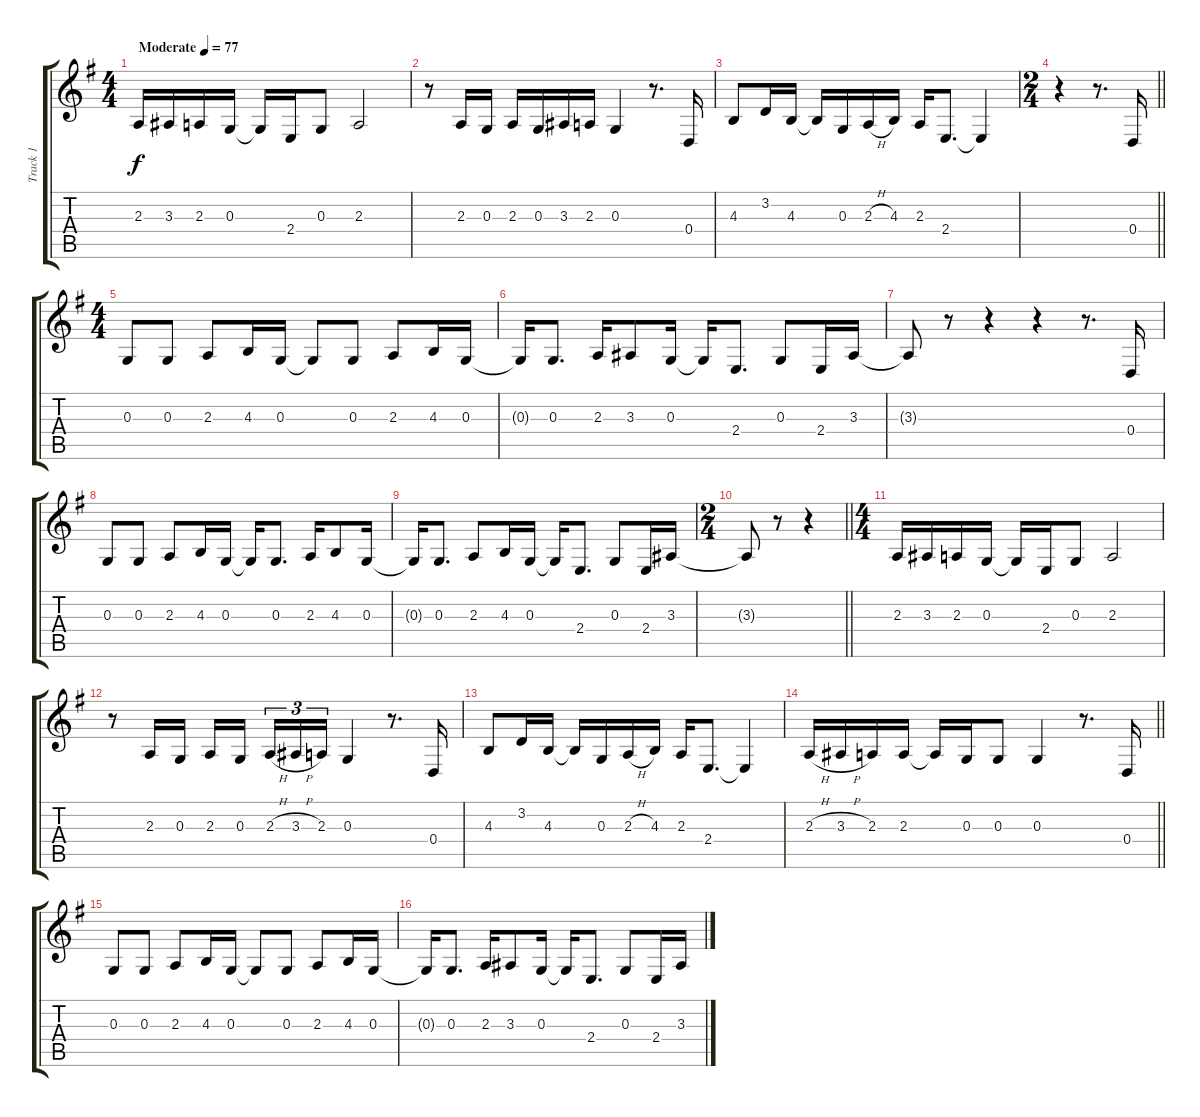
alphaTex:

\track ("Track 1" "Track 1") {instrument tenorsax}
\staff {score tabs}
\tuning (E4 B3 G3 D3 A2 E2) {hide}
\ts (4 4)
\tempo (77 "Moderate")
\clef g2
\ks g
2.3.16{dy f instrument tenorsax} 3.3.16 2.3.16 0.3.16 0.3{t}.16 2.4.16 0.3.8 2.3.2 |
r.8 2.3.16 0.3.16 2.3.16 0.3.16 3.3.16 2.3.16 0.3.4 r.8{d} 0.4.16 |
4.3.8 3.2.16 4.3.16 4.3{t}.16 0.3.16 2.3{h}.16 4.3.16 2.3.16 2.4.8{d} 2.4{t}.4 |
\ts (2 4)
\barLineRight lightlight
r.4 r.8{d} 0.4.16 |
\ts (4 4)
0.3.8 0.3.8 2.3.8 4.3.16 0.3.16 0.3{t}.8 0.3.8 2.3.8 4.3.16 0.3.16 |
0.3{t}.16 0.3.8{d} 2.3.16 3.3.8 0.3.16 0.3{t}.16 2.4.8{d} 0.3.8 2.4.16 3.3.16 |
3.3{t}.8 r.8 r.4 r.4 r.8{d} 0.4.16 |
0.3.8 0.3.8 2.3.8 4.3.16 0.3.16 0.3{t}.16 0.3.8{d} 2.3.16 4.3.8 0.3.16 |
0.3{t}.16 0.3.8{d} 2.3.8 4.3.16 0.3.16 0.3{t}.16 2.4.8{d} 0.3.8 2.4.16 3.3.16 |
\ts (2 4)
\barLineRight lightlight
3.3{t}.8 r.8 r.4 |
\ts (4 4)
2.3.16 3.3.16 2.3.16 0.3.16 0.3{t}.16 2.4.16 0.3.8 2.3.2 |
r.8 2.3.16 0.3.16 2.3.16 0.3.16{beam splitsecondary} 2.3{h}.16{tu (3 2)} 3.3{h}.16{tu (3 2)} 2.3.16{tu (3 2)} 0.3.4 r.8{d} 0.4.16 |
4.3.8 3.2.16 4.3.16 4.3{t}.16 0.3.16 2.3{h}.16 4.3.16 2.3.16 2.4.8{d} 2.4{t}.4 |
\barLineRight lightlight
2.3{h}.16 3.3{h}.16 2.3.16 2.3.16 2.3{t}.16 0.3.16 0.3.8 0.3.4 r.8{d} 0.4.16 |
0.3.8 0.3.8 2.3.8 4.3.16 0.3.16 0.3{t}.8 0.3.8 2.3.8 4.3.16 0.3.16 |
0.3{t}.16 0.3.8{d} 2.3.16 3.3.8 0.3.16 0.3{t}.16 2.4.8{d} 0.3.8 2.4.16 3.3.16
